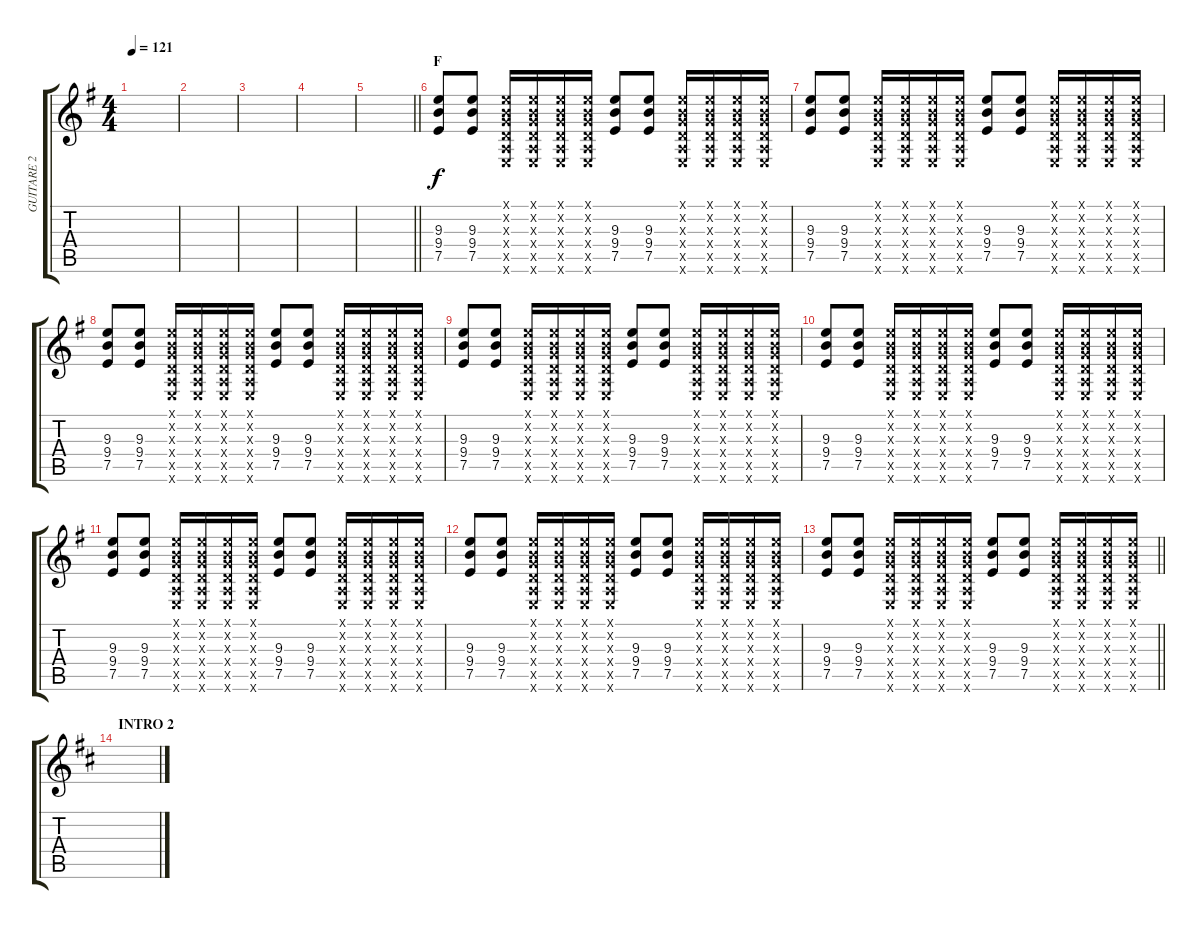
\track ("GUITARE 2" "GUITARE 2") {instrument distortionguitar}
\staff {score tabs}
\tuning (E4 B3 G3 D3 A2 E2) {hide}
\ts (4 4)
\tempo 121
\clef g2
\ks g
|
|
|
|
\barLineRight lightlight
|
\section ("" "F")
(9.3 9.4 7.5).8 (9.3 9.4 7.5).8 (0.1{x} 0.2{x} 0.3{x} 0.4{x} 0.5{x} 0.6{x}).16 (0.1{x} 0.2{x} 0.3{x} 0.4{x} 0.5{x} 0.6{x}).16 (0.1{x} 0.2{x} 0.3{x} 0.4{x} 0.5{x} 0.6{x}).16 (0.1{x} 0.2{x} 0.3{x} 0.4{x} 0.5{x} 0.6{x}).16 (9.3 9.4 7.5).8 (9.3 9.4 7.5).8 (0.1{x} 0.2{x} 0.3{x} 0.4{x} 0.5{x} 0.6{x}).16 (0.1{x} 0.2{x} 0.3{x} 0.4{x} 0.5{x} 0.6{x}).16 (0.1{x} 0.2{x} 0.3{x} 0.4{x} 0.5{x} 0.6{x}).16 (0.1{x} 0.2{x} 0.3{x} 0.4{x} 0.5{x} 0.6{x}).16 |
(9.3 9.4 7.5).8 (9.3 9.4 7.5).8 (0.1{x} 0.2{x} 0.3{x} 0.4{x} 0.5{x} 0.6{x}).16 (0.1{x} 0.2{x} 0.3{x} 0.4{x} 0.5{x} 0.6{x}).16 (0.1{x} 0.2{x} 0.3{x} 0.4{x} 0.5{x} 0.6{x}).16 (0.1{x} 0.2{x} 0.3{x} 0.4{x} 0.5{x} 0.6{x}).16 (9.3 9.4 7.5).8 (9.3 9.4 7.5).8 (0.1{x} 0.2{x} 0.3{x} 0.4{x} 0.5{x} 0.6{x}).16 (0.1{x} 0.2{x} 0.3{x} 0.4{x} 0.5{x} 0.6{x}).16 (0.1{x} 0.2{x} 0.3{x} 0.4{x} 0.5{x} 0.6{x}).16 (0.1{x} 0.2{x} 0.3{x} 0.4{x} 0.5{x} 0.6{x}).16 |
(9.3 9.4 7.5).8 (9.3 9.4 7.5).8 (0.1{x} 0.2{x} 0.3{x} 0.4{x} 0.5{x} 0.6{x}).16 (0.1{x} 0.2{x} 0.3{x} 0.4{x} 0.5{x} 0.6{x}).16 (0.1{x} 0.2{x} 0.3{x} 0.4{x} 0.5{x} 0.6{x}).16 (0.1{x} 0.2{x} 0.3{x} 0.4{x} 0.5{x} 0.6{x}).16 (9.3 9.4 7.5).8 (9.3 9.4 7.5).8 (0.1{x} 0.2{x} 0.3{x} 0.4{x} 0.5{x} 0.6{x}).16 (0.1{x} 0.2{x} 0.3{x} 0.4{x} 0.5{x} 0.6{x}).16 (0.1{x} 0.2{x} 0.3{x} 0.4{x} 0.5{x} 0.6{x}).16 (0.1{x} 0.2{x} 0.3{x} 0.4{x} 0.5{x} 0.6{x}).16 |
(9.3 9.4 7.5).8 (9.3 9.4 7.5).8 (0.1{x} 0.2{x} 0.3{x} 0.4{x} 0.5{x} 0.6{x}).16 (0.1{x} 0.2{x} 0.3{x} 0.4{x} 0.5{x} 0.6{x}).16 (0.1{x} 0.2{x} 0.3{x} 0.4{x} 0.5{x} 0.6{x}).16 (0.1{x} 0.2{x} 0.3{x} 0.4{x} 0.5{x} 0.6{x}).16 (9.3 9.4 7.5).8 (9.3 9.4 7.5).8 (0.1{x} 0.2{x} 0.3{x} 0.4{x} 0.5{x} 0.6{x}).16 (0.1{x} 0.2{x} 0.3{x} 0.4{x} 0.5{x} 0.6{x}).16 (0.1{x} 0.2{x} 0.3{x} 0.4{x} 0.5{x} 0.6{x}).16 (0.1{x} 0.2{x} 0.3{x} 0.4{x} 0.5{x} 0.6{x}).16 |
(9.3 9.4 7.5).8 (9.3 9.4 7.5).8 (0.1{x} 0.2{x} 0.3{x} 0.4{x} 0.5{x} 0.6{x}).16 (0.1{x} 0.2{x} 0.3{x} 0.4{x} 0.5{x} 0.6{x}).16 (0.1{x} 0.2{x} 0.3{x} 0.4{x} 0.5{x} 0.6{x}).16 (0.1{x} 0.2{x} 0.3{x} 0.4{x} 0.5{x} 0.6{x}).16 (9.3 9.4 7.5).8 (9.3 9.4 7.5).8 (0.1{x} 0.2{x} 0.3{x} 0.4{x} 0.5{x} 0.6{x}).16 (0.1{x} 0.2{x} 0.3{x} 0.4{x} 0.5{x} 0.6{x}).16 (0.1{x} 0.2{x} 0.3{x} 0.4{x} 0.5{x} 0.6{x}).16 (0.1{x} 0.2{x} 0.3{x} 0.4{x} 0.5{x} 0.6{x}).16 |
(9.3 9.4 7.5).8 (9.3 9.4 7.5).8 (0.1{x} 0.2{x} 0.3{x} 0.4{x} 0.5{x} 0.6{x}).16 (0.1{x} 0.2{x} 0.3{x} 0.4{x} 0.5{x} 0.6{x}).16 (0.1{x} 0.2{x} 0.3{x} 0.4{x} 0.5{x} 0.6{x}).16 (0.1{x} 0.2{x} 0.3{x} 0.4{x} 0.5{x} 0.6{x}).16 (9.3 9.4 7.5).8 (9.3 9.4 7.5).8 (0.1{x} 0.2{x} 0.3{x} 0.4{x} 0.5{x} 0.6{x}).16 (0.1{x} 0.2{x} 0.3{x} 0.4{x} 0.5{x} 0.6{x}).16 (0.1{x} 0.2{x} 0.3{x} 0.4{x} 0.5{x} 0.6{x}).16 (0.1{x} 0.2{x} 0.3{x} 0.4{x} 0.5{x} 0.6{x}).16 |
(9.3 9.4 7.5).8 (9.3 9.4 7.5).8 (0.1{x} 0.2{x} 0.3{x} 0.4{x} 0.5{x} 0.6{x}).16 (0.1{x} 0.2{x} 0.3{x} 0.4{x} 0.5{x} 0.6{x}).16 (0.1{x} 0.2{x} 0.3{x} 0.4{x} 0.5{x} 0.6{x}).16 (0.1{x} 0.2{x} 0.3{x} 0.4{x} 0.5{x} 0.6{x}).16 (9.3 9.4 7.5).8 (9.3 9.4 7.5).8 (0.1{x} 0.2{x} 0.3{x} 0.4{x} 0.5{x} 0.6{x}).16 (0.1{x} 0.2{x} 0.3{x} 0.4{x} 0.5{x} 0.6{x}).16 (0.1{x} 0.2{x} 0.3{x} 0.4{x} 0.5{x} 0.6{x}).16 (0.1{x} 0.2{x} 0.3{x} 0.4{x} 0.5{x} 0.6{x}).16 |
\barLineRight lightlight
(9.3 9.4 7.5).8 (9.3 9.4 7.5).8 (0.1{x} 0.2{x} 0.3{x} 0.4{x} 0.5{x} 0.6{x}).16 (0.1{x} 0.2{x} 0.3{x} 0.4{x} 0.5{x} 0.6{x}).16 (0.1{x} 0.2{x} 0.3{x} 0.4{x} 0.5{x} 0.6{x}).16 (0.1{x} 0.2{x} 0.3{x} 0.4{x} 0.5{x} 0.6{x}).16 (9.3 9.4 7.5).8 (9.3 9.4 7.5).8 (0.1{x} 0.2{x} 0.3{x} 0.4{x} 0.5{x} 0.6{x}).16 (0.1{x} 0.2{x} 0.3{x} 0.4{x} 0.5{x} 0.6{x}).16 (0.1{x} 0.2{x} 0.3{x} 0.4{x} 0.5{x} 0.6{x}).16 (0.1{x} 0.2{x} 0.3{x} 0.4{x} 0.5{x} 0.6{x}).16 |
\section ("" "INTRO 2")
\ks d
